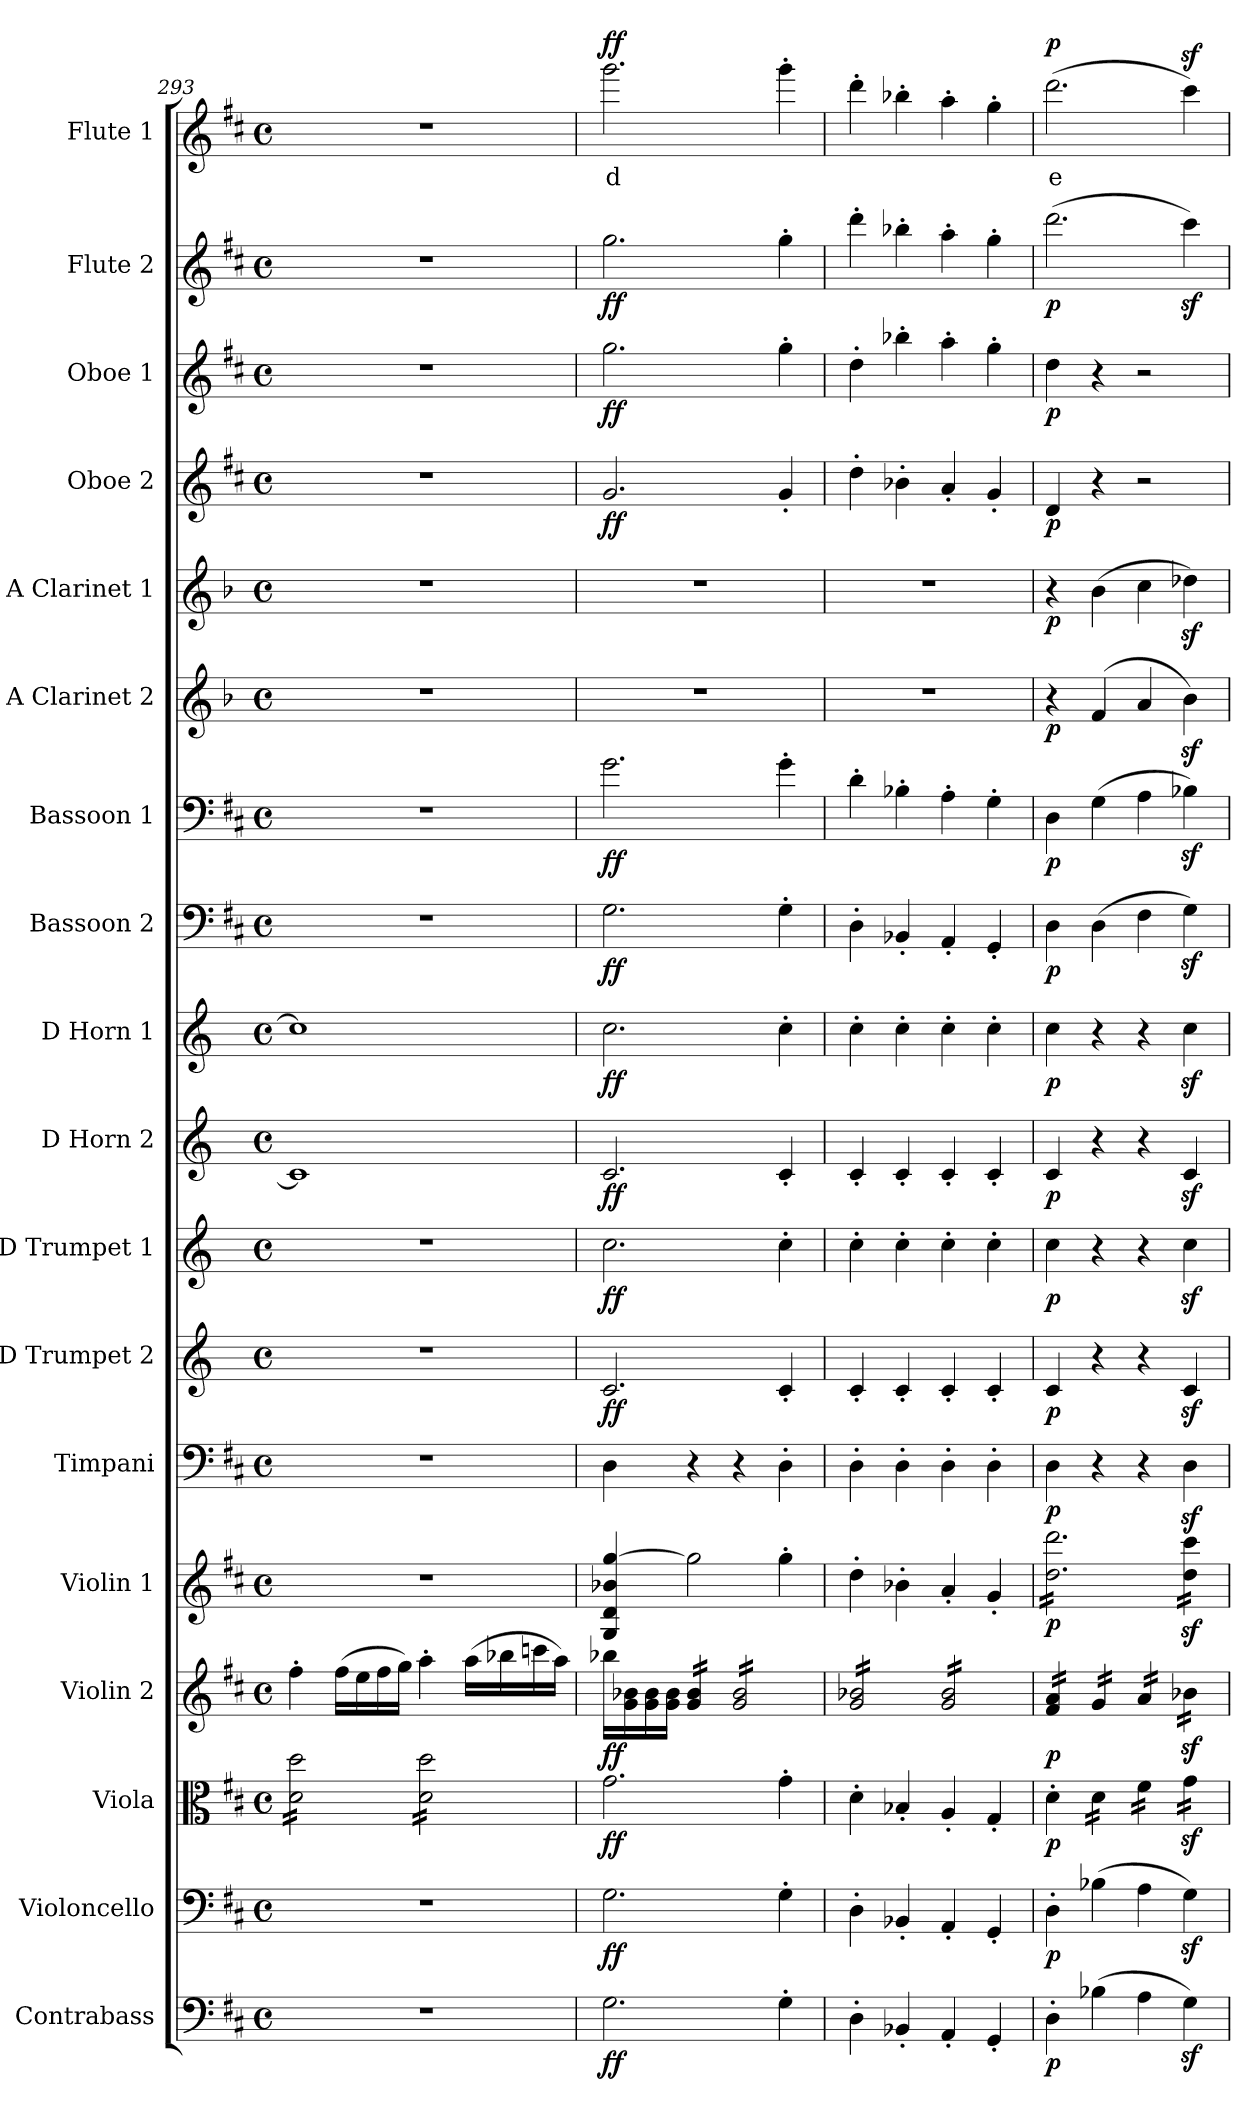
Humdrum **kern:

**kern	**dynam	**kern	**dynam	**kern	**dynam	**kern	**dynam	**kern	**dynam	**kern	**dynam	**kern	**dynam	**kern	**dynam	**kern	**dynam	**kern	**dynam	**kern	**dynam	**kern	**dynam	**kern	**dynam	**kern	**dynam	**kern	**dynam	**kern	**dynam	**kern	**dynam	**kern	**text	**dynam
*part18	*part18	*part17	*part17	*part16	*part16	*part15	*part15	*part14	*part14	*part13	*part13	*part12	*part12	*part11	*part11	*part10	*part10	*part9	*part9	*part8	*part8	*part7	*part7	*part6	*part6	*part5	*part5	*part4	*part4	*part3	*part3	*part2	*part2	*part1	*part1	*part1
*staff18	*staff18	*staff17	*staff17	*staff16	*staff16	*staff15	*staff15	*staff14	*staff14	*staff13	*staff13	*staff12	*staff12	*staff11	*staff11	*staff10	*staff10	*staff9	*staff9	*staff8	*staff8	*staff7	*staff7	*staff6	*staff6	*staff5	*staff5	*staff4	*staff4	*staff3	*staff3	*staff2	*staff2	*staff1	*staff1	*staff1
*I"Contrabass	*	*I"Violoncello	*	*I"Viola	*	*I"Violin 2	*	*I"Violin 1	*	*I"Timpani	*	*I"D Trumpet 2	*	*I"D Trumpet 1	*	*I"D Horn 2	*	*I"D Horn 1	*	*I"Bassoon 2	*	*I"Bassoon 1	*	*I"A Clarinet 2	*	*I"A Clarinet 1	*	*I"Oboe 2	*	*I"Oboe 1	*	*I"Flute 2	*	*I"Flute 1	*	*
*I'Cb	*	*I'Vc	*	*I'Vla	*	*I'Vln 2	*	*I'Vln 1	*	*I'Timp	*	*I'Tpt 2	*	*I'Tpt 1	*	*I'Hn 2	*	*I'Hn 1	*	*I'Bsn 2	*	*I'Bsn 1	*	*I'Cl 2	*	*I'Cl 1	*	*I'Ob 2	*	*I'Ob 1	*	*I'Fl 2	*	*I'Fl 1	*	*
*clefF4	*	*clefF4	*	*clefC3	*	*clefG2	*	*clefG2	*	*clefF4	*	*clefG2	*	*clefG2	*	*clefG2	*	*clefG2	*	*clefF4	*	*clefF4	*	*clefG2	*	*clefG2	*	*clefG2	*	*clefG2	*	*clefG2	*	*clefG2	*	*
*ITrd7c12	*	*	*	*	*	*	*	*	*	*	*	*ITrd-1c-2	*	*ITrd-1c-2	*	*ITrd6c10	*	*ITrd6c10	*	*	*	*	*	*ITrd2c3	*	*ITrd2c3	*	*	*	*	*	*	*	*	*	*
*k[f#c#]	*	*k[f#c#]	*	*k[f#c#]	*	*k[f#c#]	*	*k[f#c#]	*	*k[f#c#]	*	*k[f#c#]	*	*k[f#c#]	*	*k[f#c#]	*	*k[f#c#]	*	*k[f#c#]	*	*k[f#c#]	*	*k[f#c#]	*	*k[f#c#]	*	*k[f#c#]	*	*k[f#c#]	*	*k[f#c#]	*	*k[f#c#]	*	*
*M4/4	*	*M4/4	*	*M4/4	*	*M4/4	*	*M4/4	*	*M4/4	*	*M4/4	*	*M4/4	*	*M4/4	*	*M4/4	*	*M4/4	*	*M4/4	*	*M4/4	*	*M4/4	*	*M4/4	*	*M4/4	*	*M4/4	*	*M4/4	*	*
*met(c)	*	*met(c)	*	*met(c)	*	*met(c)	*	*met(c)	*	*met(c)	*	*met(c)	*	*met(c)	*	*met(c)	*	*met(c)	*	*met(c)	*	*met(c)	*	*met(c)	*	*met(c)	*	*met(c)	*	*met(c)	*	*met(c)	*	*met(c)	*	*
=293	=293	=293	=293	=293	=293	=293	=293	=293	=293	=293	=293	=293	=293	=293	=293	=293	=293	=293	=293	=293	=293	=293	=293	=293	=293	=293	=293	=293	=293	=293	=293	=293	=293	=293	=293	=293
*	*	*	*	*tremolo	*	*	*	*	*	*	*	*	*	*	*	*	*	*	*	*	*	*	*	*	*	*	*	*	*	*	*	*	*	*	*	*
1r	.	1r	.	16d\ 16dd\LL	.	4ff#'\	.	1r	.	1r	.	1r	.	1r	.	1D]	.	1d]	.	1r	.	1r	.	1r	.	1r	.	1r	.	1r	.	1r	.	1r	.	.
.	.	.	.	16d\ 16dd\	.	.	.	.	.	.	.	.	.	.	.	.	.	.	.	.	.	.	.	.	.	.	.	.	.	.	.	.	.	.	.	.
.	.	.	.	16d\ 16dd\	.	.	.	.	.	.	.	.	.	.	.	.	.	.	.	.	.	.	.	.	.	.	.	.	.	.	.	.	.	.	.	.
.	.	.	.	16d\ 16dd\	.	.	.	.	.	.	.	.	.	.	.	.	.	.	.	.	.	.	.	.	.	.	.	.	.	.	.	.	.	.	.	.
.	.	.	.	16d\ 16dd\	.	(16ff#\LL	.	.	.	.	.	.	.	.	.	.	.	.	.	.	.	.	.	.	.	.	.	.	.	.	.	.	.	.	.	.
.	.	.	.	16d\ 16dd\	.	16ee\	.	.	.	.	.	.	.	.	.	.	.	.	.	.	.	.	.	.	.	.	.	.	.	.	.	.	.	.	.	.
.	.	.	.	16d\ 16dd\	.	16ff#\	.	.	.	.	.	.	.	.	.	.	.	.	.	.	.	.	.	.	.	.	.	.	.	.	.	.	.	.	.	.
.	.	.	.	16d\ 16dd\JJ	.	16gg\JJ)	.	.	.	.	.	.	.	.	.	.	.	.	.	.	.	.	.	.	.	.	.	.	.	.	.	.	.	.	.	.
.	.	.	.	16d\ 16dd\LL	.	4aa'\	.	.	.	.	.	.	.	.	.	.	.	.	.	.	.	.	.	.	.	.	.	.	.	.	.	.	.	.	.	.
.	.	.	.	16d\ 16dd\	.	.	.	.	.	.	.	.	.	.	.	.	.	.	.	.	.	.	.	.	.	.	.	.	.	.	.	.	.	.	.	.
.	.	.	.	16d\ 16dd\	.	.	.	.	.	.	.	.	.	.	.	.	.	.	.	.	.	.	.	.	.	.	.	.	.	.	.	.	.	.	.	.
.	.	.	.	16d\ 16dd\	.	.	.	.	.	.	.	.	.	.	.	.	.	.	.	.	.	.	.	.	.	.	.	.	.	.	.	.	.	.	.	.
.	.	.	.	16d\ 16dd\	.	(16aa\LL	.	.	.	.	.	.	.	.	.	.	.	.	.	.	.	.	.	.	.	.	.	.	.	.	.	.	.	.	.	.
.	.	.	.	16d\ 16dd\	.	16bb-X\	.	.	.	.	.	.	.	.	.	.	.	.	.	.	.	.	.	.	.	.	.	.	.	.	.	.	.	.	.	.
.	.	.	.	16d\ 16dd\	.	16cccn\	.	.	.	.	.	.	.	.	.	.	.	.	.	.	.	.	.	.	.	.	.	.	.	.	.	.	.	.	.	.
.	.	.	.	16d\ 16dd\JJ	.	16aa\JJ)	.	.	.	.	.	.	.	.	.	.	.	.	.	.	.	.	.	.	.	.	.	.	.	.	.	.	.	.	.	.
*	*	*	*	*Xtremolo	*	*	*	*	*	*	*	*	*	*	*	*	*	*	*	*	*	*	*	*	*	*	*	*	*	*	*	*	*	*	*	*
=294	=294	=294	=294	=294	=294	=294	=294	=294	=294	=294	=294	=294	=294	=294	=294	=294	=294	=294	=294	=294	=294	=294	=294	=294	=294	=294	=294	=294	=294	=294	=294	=294	=294	=294	=294	=294
!	!LO:DY:b	!	!LO:DY:b	!	!LO:DY:b	!	!LO:DY:b	!	!	!	!	!	!LO:DY:b	!	!LO:DY:b	!	!LO:DY:b	!	!LO:DY:b	!	!LO:DY:b	!	!LO:DY:b	!	!	!	!	!	!LO:DY:b	!	!LO:DY:b	!	!LO:DY:b	!	!LO:LY:b:color=#FF0000	!LO:DY:b
2.GG\	ff	2.G\	ff	2.g\	ff	16bb-X\LL	ff	4G/ 4d/ 4b-X/ [4gg/	.	4D\	.	2.d/	ff	2.dd\	ff	2.D/	ff	2.d\	ff	2.G\	ff	2.g\	ff	1r	.	1r	.	2.g/	ff	2.gg\	ff	2.gg\	ff	2.ggg\	d	ff
.	.	.	.	.	.	16g\ 16b-X\	.	.	.	.	.	.	.	.	.	.	.	.	.	.	.	.	.	.	.	.	.	.	.	.	.	.	.	.	.	.
.	.	.	.	.	.	16g\ 16b-\	.	.	.	.	.	.	.	.	.	.	.	.	.	.	.	.	.	.	.	.	.	.	.	.	.	.	.	.	.	.
.	.	.	.	.	.	16g\ 16b-\JJ	.	.	.	.	.	.	.	.	.	.	.	.	.	.	.	.	.	.	.	.	.	.	.	.	.	.	.	.	.	.
*	*	*	*	*	*	*tremolo	*	*	*	*	*	*	*	*	*	*	*	*	*	*	*	*	*	*	*	*	*	*	*	*	*	*	*	*	*	*
.	.	.	.	.	.	16g/ 16b-/LL	.	2gg\]	.	4r	.	.	.	.	.	.	.	.	.	.	.	.	.	.	.	.	.	.	.	.	.	.	.	.	.	.
.	.	.	.	.	.	16g/ 16b-/	.	.	.	.	.	.	.	.	.	.	.	.	.	.	.	.	.	.	.	.	.	.	.	.	.	.	.	.	.	.
.	.	.	.	.	.	16g/ 16b-/	.	.	.	.	.	.	.	.	.	.	.	.	.	.	.	.	.	.	.	.	.	.	.	.	.	.	.	.	.	.
.	.	.	.	.	.	16g/ 16b-/JJ	.	.	.	.	.	.	.	.	.	.	.	.	.	.	.	.	.	.	.	.	.	.	.	.	.	.	.	.	.	.
.	.	.	.	.	.	16g/ 16b-/LL	.	.	.	4r	.	.	.	.	.	.	.	.	.	.	.	.	.	.	.	.	.	.	.	.	.	.	.	.	.	.
.	.	.	.	.	.	16g/ 16b-/	.	.	.	.	.	.	.	.	.	.	.	.	.	.	.	.	.	.	.	.	.	.	.	.	.	.	.	.	.	.
.	.	.	.	.	.	16g/ 16b-/	.	.	.	.	.	.	.	.	.	.	.	.	.	.	.	.	.	.	.	.	.	.	.	.	.	.	.	.	.	.
.	.	.	.	.	.	16g/ 16b-/	.	.	.	.	.	.	.	.	.	.	.	.	.	.	.	.	.	.	.	.	.	.	.	.	.	.	.	.	.	.
4GG'\	.	4G'\	.	4g'\	.	16g/ 16b-/	.	4gg'\	.	4D'\	.	4d'/	.	4dd'\	.	4D'/	.	4d'\	.	4G'\	.	4g'\	.	.	.	.	.	4g'/	.	4gg'\	.	4gg'\	.	4ggg'\	.	.
.	.	.	.	.	.	16g/ 16b-/	.	.	.	.	.	.	.	.	.	.	.	.	.	.	.	.	.	.	.	.	.	.	.	.	.	.	.	.	.	.
.	.	.	.	.	.	16g/ 16b-/	.	.	.	.	.	.	.	.	.	.	.	.	.	.	.	.	.	.	.	.	.	.	.	.	.	.	.	.	.	.
.	.	.	.	.	.	16g/ 16b-/JJ	.	.	.	.	.	.	.	.	.	.	.	.	.	.	.	.	.	.	.	.	.	.	.	.	.	.	.	.	.	.
=295	=295	=295	=295	=295	=295	=295	=295	=295	=295	=295	=295	=295	=295	=295	=295	=295	=295	=295	=295	=295	=295	=295	=295	=295	=295	=295	=295	=295	=295	=295	=295	=295	=295	=295	=295	=295
4DD'\	.	4D'\	.	4d'\	.	16g/ 16b-X/LL	.	4dd'\	.	4D'\	.	4d'/	.	4dd'\	.	4D'/	.	4d'\	.	4D'\	.	4d'\	.	1r	.	1r	.	4dd'\	.	4dd'\	.	4ddd'\	.	4ddd'\	.	.
.	.	.	.	.	.	16g/ 16b-X/	.	.	.	.	.	.	.	.	.	.	.	.	.	.	.	.	.	.	.	.	.	.	.	.	.	.	.	.	.	.
.	.	.	.	.	.	16g/ 16b-X/	.	.	.	.	.	.	.	.	.	.	.	.	.	.	.	.	.	.	.	.	.	.	.	.	.	.	.	.	.	.
.	.	.	.	.	.	16g/ 16b-X/	.	.	.	.	.	.	.	.	.	.	.	.	.	.	.	.	.	.	.	.	.	.	.	.	.	.	.	.	.	.
4BBB-X'/	.	4BB-X'/	.	4B-X'/	.	16g/ 16b-X/	.	4b-X'\	.	4D'\	.	4d'/	.	4dd'\	.	4D'/	.	4d'\	.	4BB-X'/	.	4B-X'\	.	.	.	.	.	4b-X'\	.	4bb-X'\	.	4bb-X'\	.	4bb-X'\	.	.
.	.	.	.	.	.	16g/ 16b-X/	.	.	.	.	.	.	.	.	.	.	.	.	.	.	.	.	.	.	.	.	.	.	.	.	.	.	.	.	.	.
.	.	.	.	.	.	16g/ 16b-X/	.	.	.	.	.	.	.	.	.	.	.	.	.	.	.	.	.	.	.	.	.	.	.	.	.	.	.	.	.	.
.	.	.	.	.	.	16g/ 16b-X/JJ	.	.	.	.	.	.	.	.	.	.	.	.	.	.	.	.	.	.	.	.	.	.	.	.	.	.	.	.	.	.
4AAA'/	.	4AA'/	.	4A'/	.	16g/ 16b-/LL	.	4a'/	.	4D'\	.	4d'/	.	4dd'\	.	4D'/	.	4d'\	.	4AA'/	.	4A'\	.	.	.	.	.	4a'/	.	4aa'\	.	4aa'\	.	4aa'\	.	.
.	.	.	.	.	.	16g/ 16b-/	.	.	.	.	.	.	.	.	.	.	.	.	.	.	.	.	.	.	.	.	.	.	.	.	.	.	.	.	.	.
.	.	.	.	.	.	16g/ 16b-/	.	.	.	.	.	.	.	.	.	.	.	.	.	.	.	.	.	.	.	.	.	.	.	.	.	.	.	.	.	.
.	.	.	.	.	.	16g/ 16b-/	.	.	.	.	.	.	.	.	.	.	.	.	.	.	.	.	.	.	.	.	.	.	.	.	.	.	.	.	.	.
4GGG'/	.	4GG'/	.	4G'/	.	16g/ 16b-/	.	4g'/	.	4D'\	.	4d'/	.	4dd'\	.	4D'/	.	4d'\	.	4GG'/	.	4G'\	.	.	.	.	.	4g'/	.	4gg'\	.	4gg'\	.	4gg'\	.	.
.	.	.	.	.	.	16g/ 16b-/	.	.	.	.	.	.	.	.	.	.	.	.	.	.	.	.	.	.	.	.	.	.	.	.	.	.	.	.	.	.
.	.	.	.	.	.	16g/ 16b-/	.	.	.	.	.	.	.	.	.	.	.	.	.	.	.	.	.	.	.	.	.	.	.	.	.	.	.	.	.	.
.	.	.	.	.	.	16g/ 16b-/JJ	.	.	.	.	.	.	.	.	.	.	.	.	.	.	.	.	.	.	.	.	.	.	.	.	.	.	.	.	.	.
=296	=296	=296	=296	=296	=296	=296	=296	=296	=296	=296	=296	=296	=296	=296	=296	=296	=296	=296	=296	=296	=296	=296	=296	=296	=296	=296	=296	=296	=296	=296	=296	=296	=296	=296	=296	=296
!	!LO:DY:b	!	!LO:DY:b	!	!LO:DY:b	!	!LO:DY:b	!	!LO:DY:b	!	!LO:DY:b	!	!LO:DY:b	!	!LO:DY:b	!	!LO:DY:b	!	!LO:DY:b	!	!LO:DY:b	!	!LO:DY:b	!	!LO:DY:b	!	!LO:DY:b	!	!LO:DY:b	!	!LO:DY:b	!	!LO:DY:b	!	!LO:LY:b:color=#FF0000	!LO:DY:b
*	*	*	*	*	*	*	*	*tremolo	*	*	*	*	*	*	*	*	*	*	*	*	*	*	*	*	*	*	*	*	*	*	*	*	*	*	*	*
4DD'\	p	4D'\	p	4d'\	p	16f#/ 16a/LL	p	16dd\ 16ddd\LL	p	4D\	p	4d/	p	4dd\	p	4D/	p	4d\	p	4D\	p	4D\	p	4r	p	4r	p	4d/	p	4dd\	p	(2.ddd\	p	(2.ddd\	e	p
.	.	.	.	.	.	16f#/ 16a/	.	16dd\ 16ddd\	.	.	.	.	.	.	.	.	.	.	.	.	.	.	.	.	.	.	.	.	.	.	.	.	.	.	.	.
.	.	.	.	.	.	16f#/ 16a/	.	16dd\ 16ddd\	.	.	.	.	.	.	.	.	.	.	.	.	.	.	.	.	.	.	.	.	.	.	.	.	.	.	.	.
.	.	.	.	.	.	16f#/ 16a/JJ	.	16dd\ 16ddd\	.	.	.	.	.	.	.	.	.	.	.	.	.	.	.	.	.	.	.	.	.	.	.	.	.	.	.	.
*	*	*	*	*tremolo	*	*	*	*	*	*	*	*	*	*	*	*	*	*	*	*	*	*	*	*	*	*	*	*	*	*	*	*	*	*	*	*
(4BB-X\	.	(4B-X\	.	16d\LL	.	16g/LL	.	16dd\ 16ddd\	.	4r	.	4r	.	4r	.	4r	.	4r	.	(4D\	.	(4G\	.	(4d/	.	(4g\	.	4r	.	4r	.	.	.	.	.	.
.	.	.	.	16d\	.	16g/	.	16dd\ 16ddd\	.	.	.	.	.	.	.	.	.	.	.	.	.	.	.	.	.	.	.	.	.	.	.	.	.	.	.	.
.	.	.	.	16d\	.	16g/	.	16dd\ 16ddd\	.	.	.	.	.	.	.	.	.	.	.	.	.	.	.	.	.	.	.	.	.	.	.	.	.	.	.	.
.	.	.	.	16d\JJ	.	16g/JJ	.	16dd\ 16ddd\	.	.	.	.	.	.	.	.	.	.	.	.	.	.	.	.	.	.	.	.	.	.	.	.	.	.	.	.
4AA\	.	4A\	.	16f#\LL	.	16a/LL	.	16dd\ 16ddd\	.	4r	.	4r	.	4r	.	4r	.	4r	.	4F#\	.	4A\	.	4f#/	.	4a\	.	2r	.	2r	.	.	.	.	.	.
.	.	.	.	16f#\	.	16a/	.	16dd\ 16ddd\	.	.	.	.	.	.	.	.	.	.	.	.	.	.	.	.	.	.	.	.	.	.	.	.	.	.	.	.
.	.	.	.	16f#\	.	16a/	.	16dd\ 16ddd\	.	.	.	.	.	.	.	.	.	.	.	.	.	.	.	.	.	.	.	.	.	.	.	.	.	.	.	.
.	.	.	.	16f#\JJ	.	16a/JJ	.	16dd\ 16ddd\JJ	.	.	.	.	.	.	.	.	.	.	.	.	.	.	.	.	.	.	.	.	.	.	.	.	.	.	.	.
4GGz<\)	.	4Gz<\)	.	16gz<\LL	.	16b-Xz<\LL	.	16dd\z< 16ccc#\z<LL	.	4Dz<\	.	4dz</	.	4ddz<\	.	4Dz</	.	4dz<\	.	4Gz<\)	.	4B-Xz<\)	.	4gz<\)	.	4b-Xz<\)	.	.	.	.	.	4ccc#z<\)	.	4ccc#z<\)	.	.
.	.	.	.	16gz<\	.	16b-Xz<\	.	16dd\z< 16ccc#\z<	.	.	.	.	.	.	.	.	.	.	.	.	.	.	.	.	.	.	.	.	.	.	.	.	.	.	.	.
.	.	.	.	16gz<\	.	16b-Xz<\	.	16dd\z< 16ccc#\z<	.	.	.	.	.	.	.	.	.	.	.	.	.	.	.	.	.	.	.	.	.	.	.	.	.	.	.	.
.	.	.	.	16gz<\JJ	.	16b-Xz<\JJ	.	16dd\z< 16ccc#\z<JJ	.	.	.	.	.	.	.	.	.	.	.	.	.	.	.	.	.	.	.	.	.	.	.	.	.	.	.	.
*	*	*	*	*	*	*	*	*Xtremolo	*	*	*	*	*	*	*	*	*	*	*	*	*	*	*	*	*	*	*	*	*	*	*	*	*	*	*	*
*	*	*	*	*	*	*Xtremolo	*	*	*	*	*	*	*	*	*	*	*	*	*	*	*	*	*	*	*	*	*	*	*	*	*	*	*	*	*	*
*	*	*	*	*Xtremolo	*	*	*	*	*	*	*	*	*	*	*	*	*	*	*	*	*	*	*	*	*	*	*	*	*	*	*	*	*	*	*	*
=	=	=	=	=	=	=	=	=	=	=	=	=	=	=	=	=	=	=	=	=	=	=	=	=	=	=	=	=	=	=	=	=	=	=	=	=
*-	*-	*-	*-	*-	*-	*-	*-	*-	*-	*-	*-	*-	*-	*-	*-	*-	*-	*-	*-	*-	*-	*-	*-	*-	*-	*-	*-	*-	*-	*-	*-	*-	*-	*-	*-	*-
